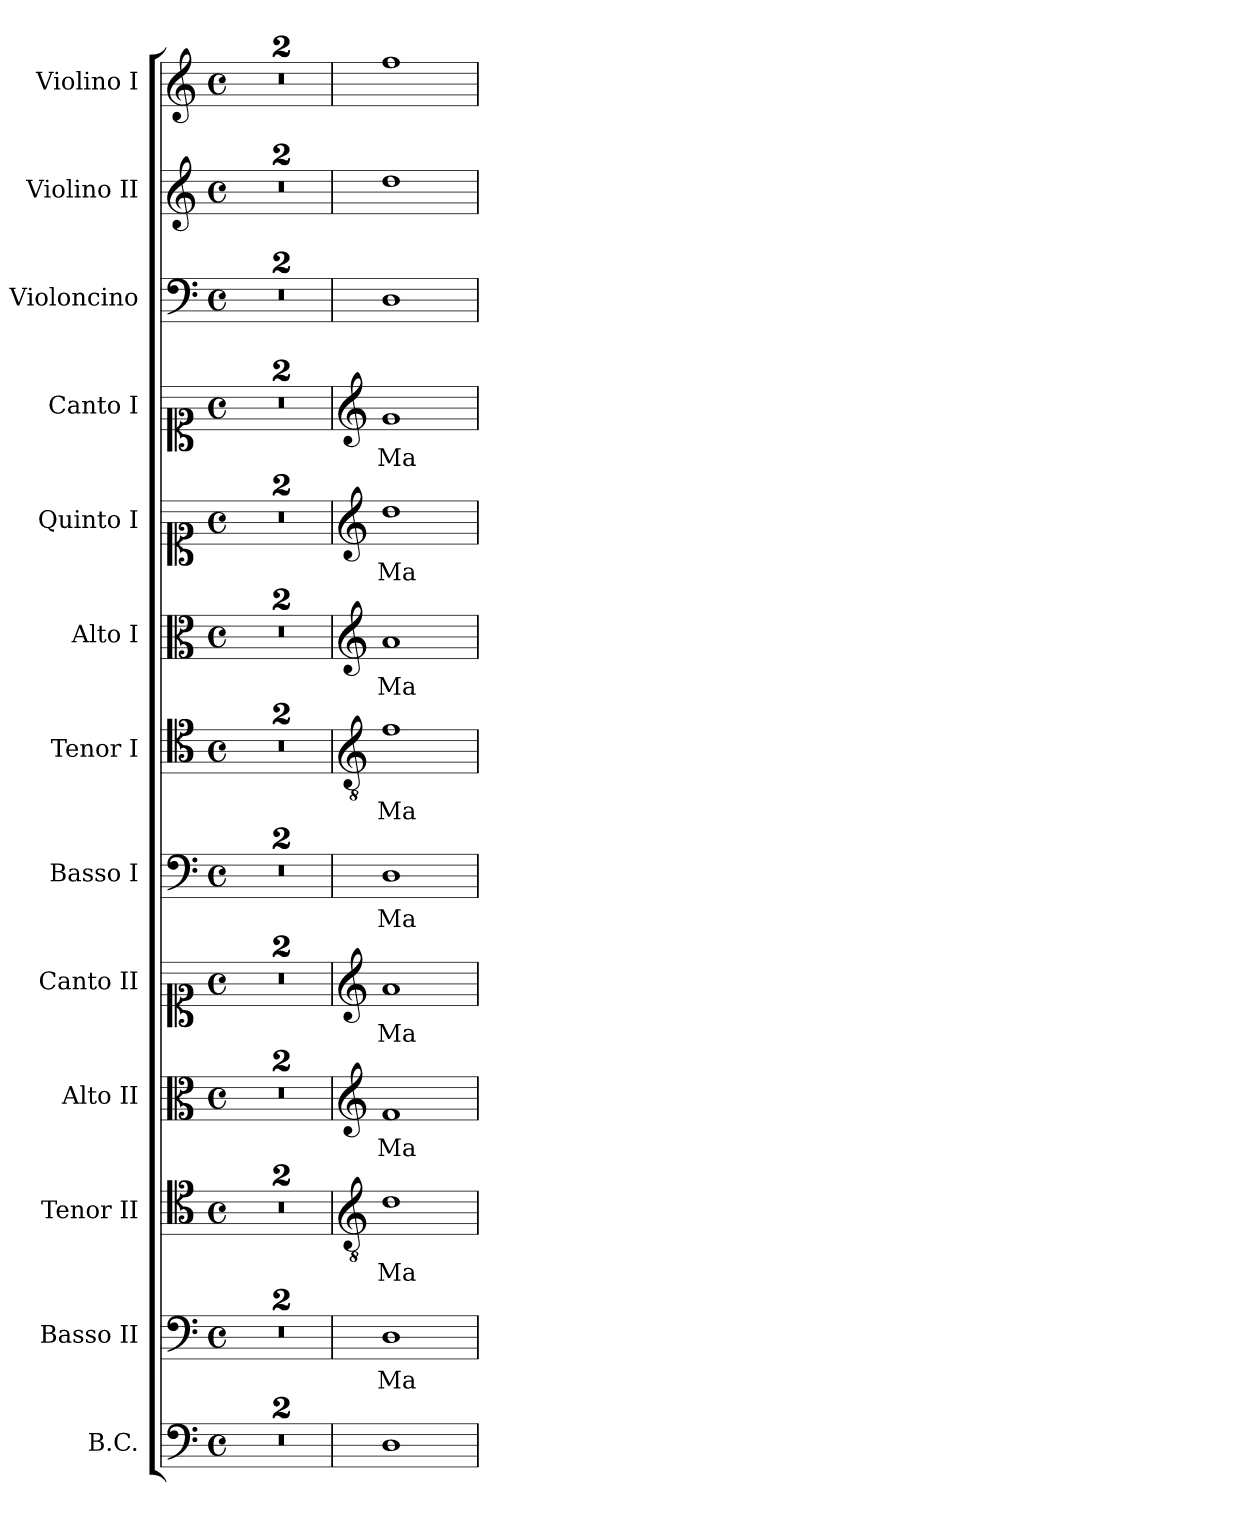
**kern	**kern	**text	**kern	**text	**kern	**text	**kern	**text	**kern	**text	**kern	**text	**kern	**text	**kern	**text	**kern	**text	**kern	**kern	**kern
*part13	*part12	*part12	*part11	*part11	*part10	*part10	*part9	*part9	*part8	*part8	*part7	*part7	*part6	*part6	*part5	*part5	*part4	*part4	*part3	*part2	*part1
*staff13	*staff12	*staff12	*staff11	*staff11	*staff10	*staff10	*staff9	*staff9	*staff8	*staff8	*staff7	*staff7	*staff6	*staff6	*staff5	*staff5	*staff4	*staff4	*staff3	*staff2	*staff1
*I"B.C.	*I"Basso II	*	*I"Tenor II	*	*I"Alto II	*	*I"Canto II	*	*I"Basso I	*	*I"Tenor I	*	*I"Alto I	*	*I"Quinto I	*	*I"Canto I	*	*I"Violoncino	*I"Violino II	*I"Violino I
*I'BC	*I'B 2	*	*I'T 2	*	*I'A 2	*	*I'C 2	*	*I'B 1	*	*I'T 1	*	*I'A 1	*	*I'Q 1	*	*I'C 1	*	*	*I'Vln. II	*I'Vln. I
*clefF4	*clefF4	*	*clefC4	*	*clefC3	*	*clefC1	*	*clefF4	*	*clefC4	*	*clefC3	*	*clefC1	*	*clefC1	*	*clefF4	*clefG2	*clefG2
*k[]	*k[]	*	*k[]	*	*k[]	*	*k[]	*	*k[]	*	*k[]	*	*k[]	*	*k[]	*	*k[]	*	*k[]	*k[]	*k[]
*C:	*C:	*	*C:	*	*C:	*	*C:	*	*C:	*	*C:	*	*C:	*	*C:	*	*C:	*	*C:	*C:	*C:
*M4/4	*M4/4	*	*M4/4	*	*M4/4	*	*M4/4	*	*M4/4	*	*M4/4	*	*M4/4	*	*M4/4	*	*M4/4	*	*M4/4	*M4/4	*M4/4
*met(c)	*met(c)	*	*met(c)	*	*met(c)	*	*met(c)	*	*met(c)	*	*met(c)	*	*met(c)	*	*met(c)	*	*met(c)	*	*met(c)	*met(c)	*met(c)
=1	=1	=1	=1	=1	=1	=1	=1	=1	=1	=1	=1	=1	=1	=1	=1	=1	=1	=1	=1	=1	=1
1r	1r	.	1r	.	1r	.	1r	.	1r	.	1r	.	1r	.	1r	.	1r	.	1r	1r	1r
=2	=2	=2	=2	=2	=2	=2	=2	=2	=2	=2	=2	=2	=2	=2	=2	=2	=2	=2	=2	=2	=2
1r	1r	.	1r	.	1r	.	1r	.	1r	.	1r	.	1r	.	1r	.	1r	.	1r	1r	1r
=2X1	=2X1	=2X1	=2X1	=2X1	=2X1	=2X1	=2X1	=2X1	=2X1	=2X1	=2X1	=2X1	=2X1	=2X1	=2X1	=2X1	=2X1	=2X1	=2X1	=2X1	=2X1
*	*	*	*clefGv2	*	*clefG2	*	*clefG2	*	*	*	*clefGv2	*	*clefG2	*	*clefG2	*	*clefG2	*	*	*	*
!	!	!LO:LY:b	!	!	!	!	!	!	!	!	!	!	!	!	!	!	!	!	!	!	!
!	!	!	!	!LO:LY:b	!	!	!	!	!	!	!	!	!	!	!	!	!	!	!	!	!
!	!	!	!	!	!	!LO:LY:b	!	!	!	!	!	!	!	!	!	!	!	!	!	!	!
!	!	!	!	!	!	!	!	!LO:LY:b	!	!	!	!	!	!	!	!	!	!	!	!	!
!	!	!	!	!	!	!	!	!	!	!LO:LY:b	!	!	!	!	!	!	!	!	!	!	!
!	!	!	!	!	!	!	!	!	!	!	!	!LO:LY:b	!	!	!	!	!	!	!	!	!
!	!	!	!	!	!	!	!	!	!	!	!	!	!	!LO:LY:b	!	!	!	!	!	!	!
!	!	!	!	!	!	!	!	!	!	!	!	!	!	!	!	!LO:LY:b	!	!	!	!	!
!	!	!	!	!	!	!	!	!	!	!	!	!	!	!	!	!	!	!LO:LY:b	!	!	!
1D	1D	Ma-	1d	Ma-	1f	Ma-	1a	Ma-	1D	Ma-	1f	Ma-	1a	Ma-	1dd	Ma-	1g	Ma-	1D	1dd	1ff
=	=	=	=	=	=	=	=	=	=	=	=	=	=	=	=	=	=	=	=	=	=
*-	*-	*-	*-	*-	*-	*-	*-	*-	*-	*-	*-	*-	*-	*-	*-	*-	*-	*-	*-	*-	*-
